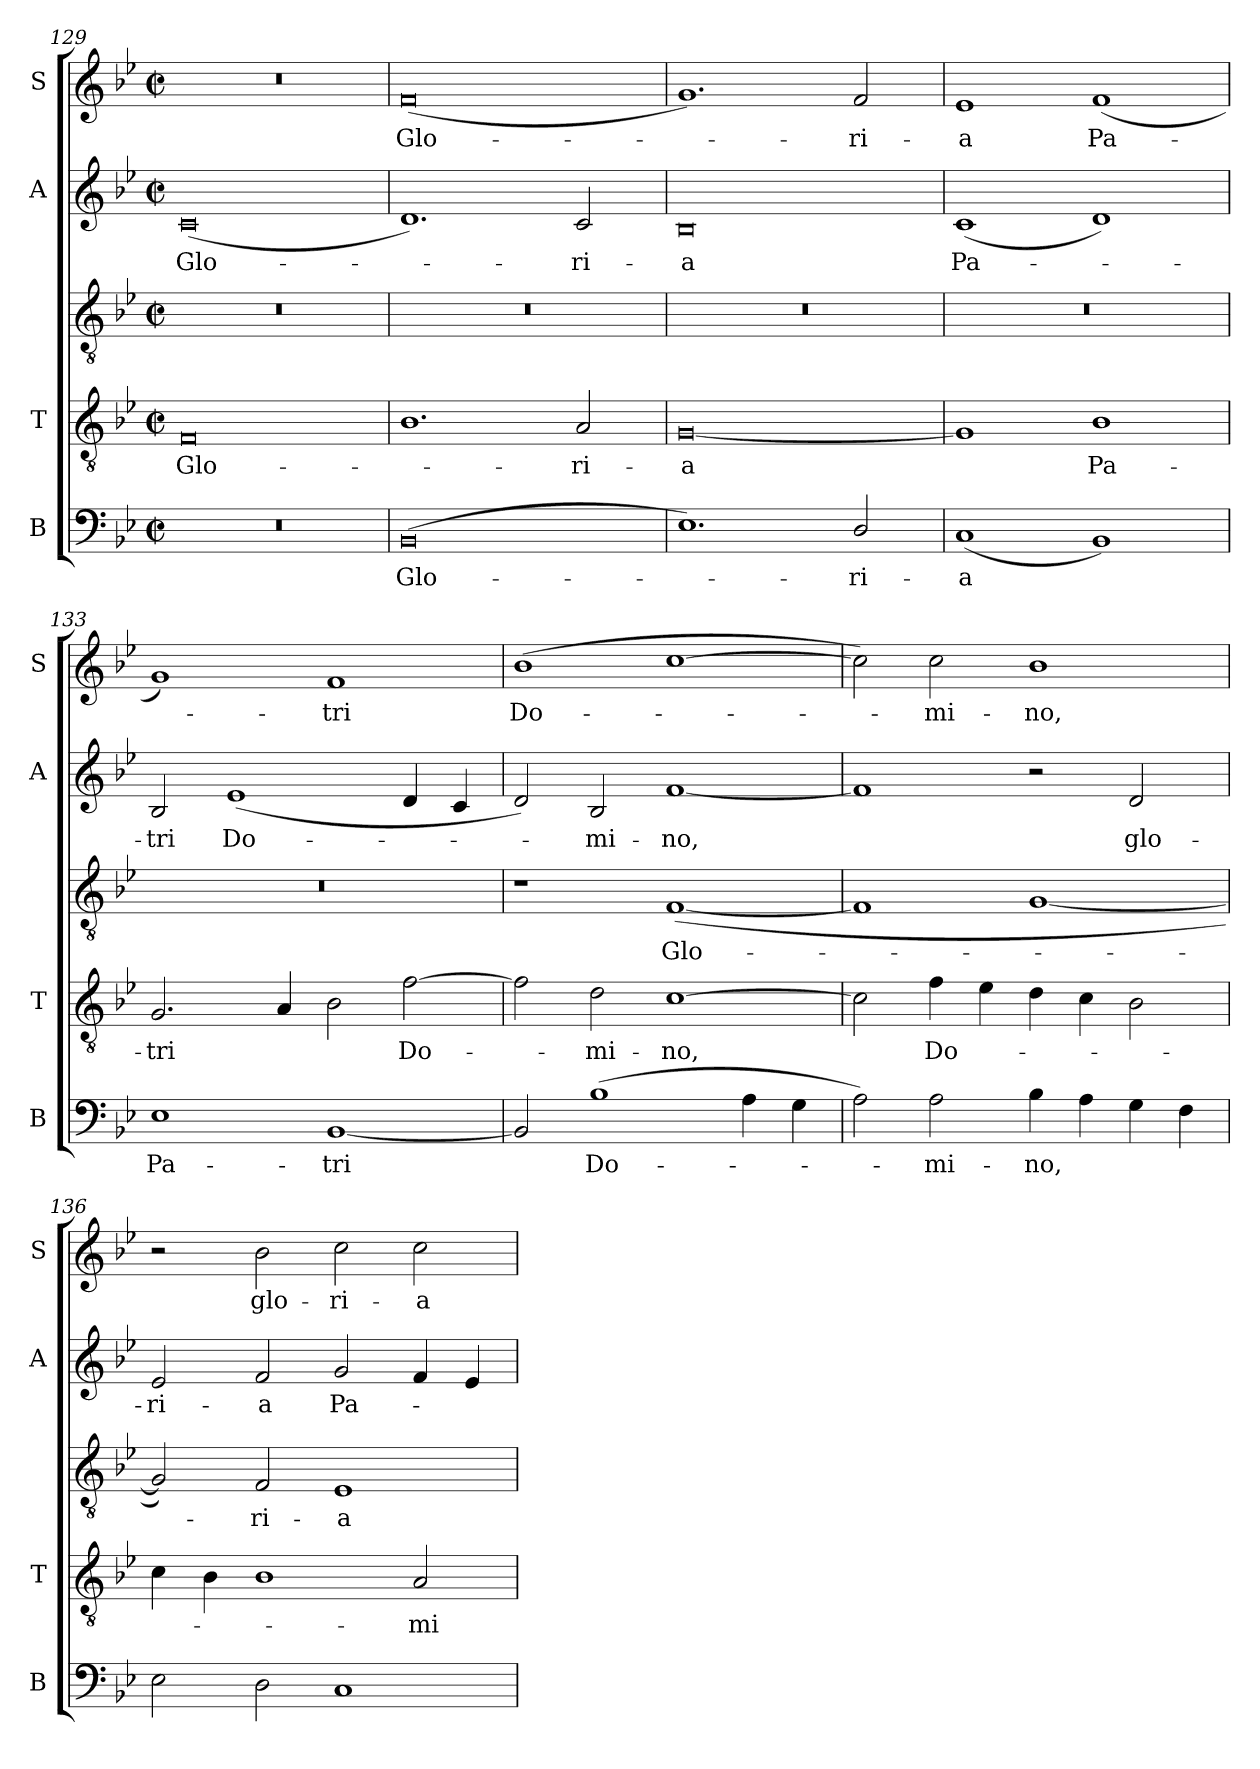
**kern	**text	**kern	**text	**kern	**text	**kern	**text	**kern	**text
*part4	*part4	*part3	*part3	*part3	*part3	*part2	*part2	*part1	*part1
*staff5	*staff5	*staff4	*staff4	*staff3	*staff3	*staff2	*staff2	*staff1	*staff1
*I"B	*	*I"T	*	*	*	*I"A	*	*I"S	*
*I'B	*	*I'T	*	*	*	*I'A	*	*I'S	*
!!LO:LB:g=z
*clefF4	*	*clefGv2	*	*clefGv2	*	*clefG2	*	*clefG2	*
*k[b-e-]	*	*k[b-e-]	*	*k[b-e-]	*	*k[b-e-]	*	*k[b-e-]	*
*B-:	*	*B-:	*	*B-:	*	*B-:	*	*B-:	*
*M4/2	*	*M4/2	*	*M4/2	*	*M4/2	*	*M4/2	*
*met(c|)	*	*met(c|)	*	*met(c|)	*	*met(c|)	*	*met(c|)	*
=129	=129	=129	=129	=129	=129	=129	=129	=129	=129
!	!	!	!LO:LY:b	!	!	!	!LO:LY:b	!	!
0r	.	0F	Glo-	0r	.	(<0c	Glo-	0r	.
=130	=130	=130	=130	=130	=130	=130	=130	=130	=130
!	!LO:LY:b	!	!	!	!	!	!	!	!LO:LY:b
(<0BB-	Glo-	1.B-	.	0r	.	1.d)	.	(<0f	Glo-
!	!	!	!LO:LY:b	!	!	!	!LO:LY:b	!	!
.	.	2A/	ri-	.	.	2c	ri-	.	.
=131	=131	=131	=131	=131	=131	=131	=131	=131	=131
!	!	!	!LO:LY:b	!	!	!	!LO:LY:b	!	!
1.E-)	.	[0G	-a	0r	.	0B-	-a	1.g)	.
!	!LO:LY:b	!	!	!	!	!	!	!	!LO:LY:b
2D/	ri-	.	.	.	.	.	.	2f	ri-
=132	=132	=132	=132	=132	=132	=132	=132	=132	=132
!	!LO:LY:b	!	!	!	!	!	!LO:LY:b	!	!LO:LY:b
(<1C	-a	1G]	.	0r	.	(<1c	Pa-	1e-	-a
!	!	!	!LO:LY:b	!	!	!	!	!	!LO:LY:b
1BB-)	.	1B-	Pa-	.	.	1d)	.	(<1f	Pa-
=133	=133	=133	=133	=133	=133	=133	=133	=133	=133
!	!LO:LY:b	!	!LO:LY:b	!	!	!	!LO:LY:b	!	!
1E-	Pa-	2.G	-tri	0r	.	2B-	tri	1g)	.
!	!	!	!	!	!	!	!LO:LY:b	!	!
.	.	.	.	.	.	(<1e-	Do-	.	.
.	.	4A	.	.	.	.	.	.	.
!	!LO:LY:b	!	!	!	!	!	!	!	!LO:LY:b
[1BB-	-tri	2B-	.	.	.	.	.	1f	tri
!	!	!	!LO:LY:b	!	!	!	!	!	!
.	.	[2f	Do-	.	.	4d	.	.	.
.	.	.	.	.	.	4c	.	.	.
=134	=134	=134	=134	=134	=134	=134	=134	=134	=134
!	!	!	!	!	!	!	!	!	!LO:LY:b
2BB-]	.	2f]	.	1r	.	2d)	.	(>1b-	Do-
!	!LO:LY:b	!	!LO:LY:b	!	!	!	!LO:LY:b	!	!
(>1B-	Do-	2d	mi-	.	.	2B-	mi-	.	.
!	!	!	!LO:LY:b	!	!LO:LY:b	!	!LO:LY:b	!	!
.	.	[1c	-no,	(<[1F	Glo-	[1f	-no,	[1cc	.
4A	.	.	.	.	.	.	.	.	.
4G	.	.	.	.	.	.	.	.	.
=135	=135	=135	=135	=135	=135	=135	=135	=135	=135
2A)	.	2c]	.	1F]	.	1f]	.	2cc])	.
!	!LO:LY:b	!	!LO:LY:b	!	!	!	!	!	!LO:LY:b
2A	mi-	4f	Do-	.	.	.	.	2cc	mi-
.	.	4e-	.	.	.	.	.	.	.
!	!LO:LY:b	!	!	!	!	!	!	!	!LO:LY:b
4B-	-no,	4d	.	[1G	.	2r	.	1b-	-no,
4A	.	4c	.	.	.	.	.	.	.
!	!	!	!	!	!	!	!LO:LY:b	!	!
4G	.	2B-	.	.	.	2d	glo-	.	.
4F	.	.	.	.	.	.	.	.	.
=136	=136	=136	=136	=136	=136	=136	=136	=136	=136
!	!	!	!	!	!	!	!LO:LY:b	!	!
2E-	.	4c	.	2G])	.	2e-	-ri-	2r	.
.	.	4B-	.	.	.	.	.	.	.
!	!	!	!	!	!LO:LY:b	!	!LO:LY:b	!	!LO:LY:b
2D	.	1B-	.	2F	ri-	2f	-a	2b-	glo-
!	!	!	!	!	!LO:LY:b	!	!LO:LY:b	!	!LO:LY:b
1C	.	.	.	1E-	-a	2g	Pa-	2cc	-ri-
!	!	!	!LO:LY:b	!	!	!	!	!	!LO:LY:b
.	.	2A	mi-	.	.	4f	.	2cc	-a
.	.	.	.	.	.	4e-	.	.	.
=	=	=	=	=	=	=	=	=	=
*-	*-	*-	*-	*-	*-	*-	*-	*-	*-
